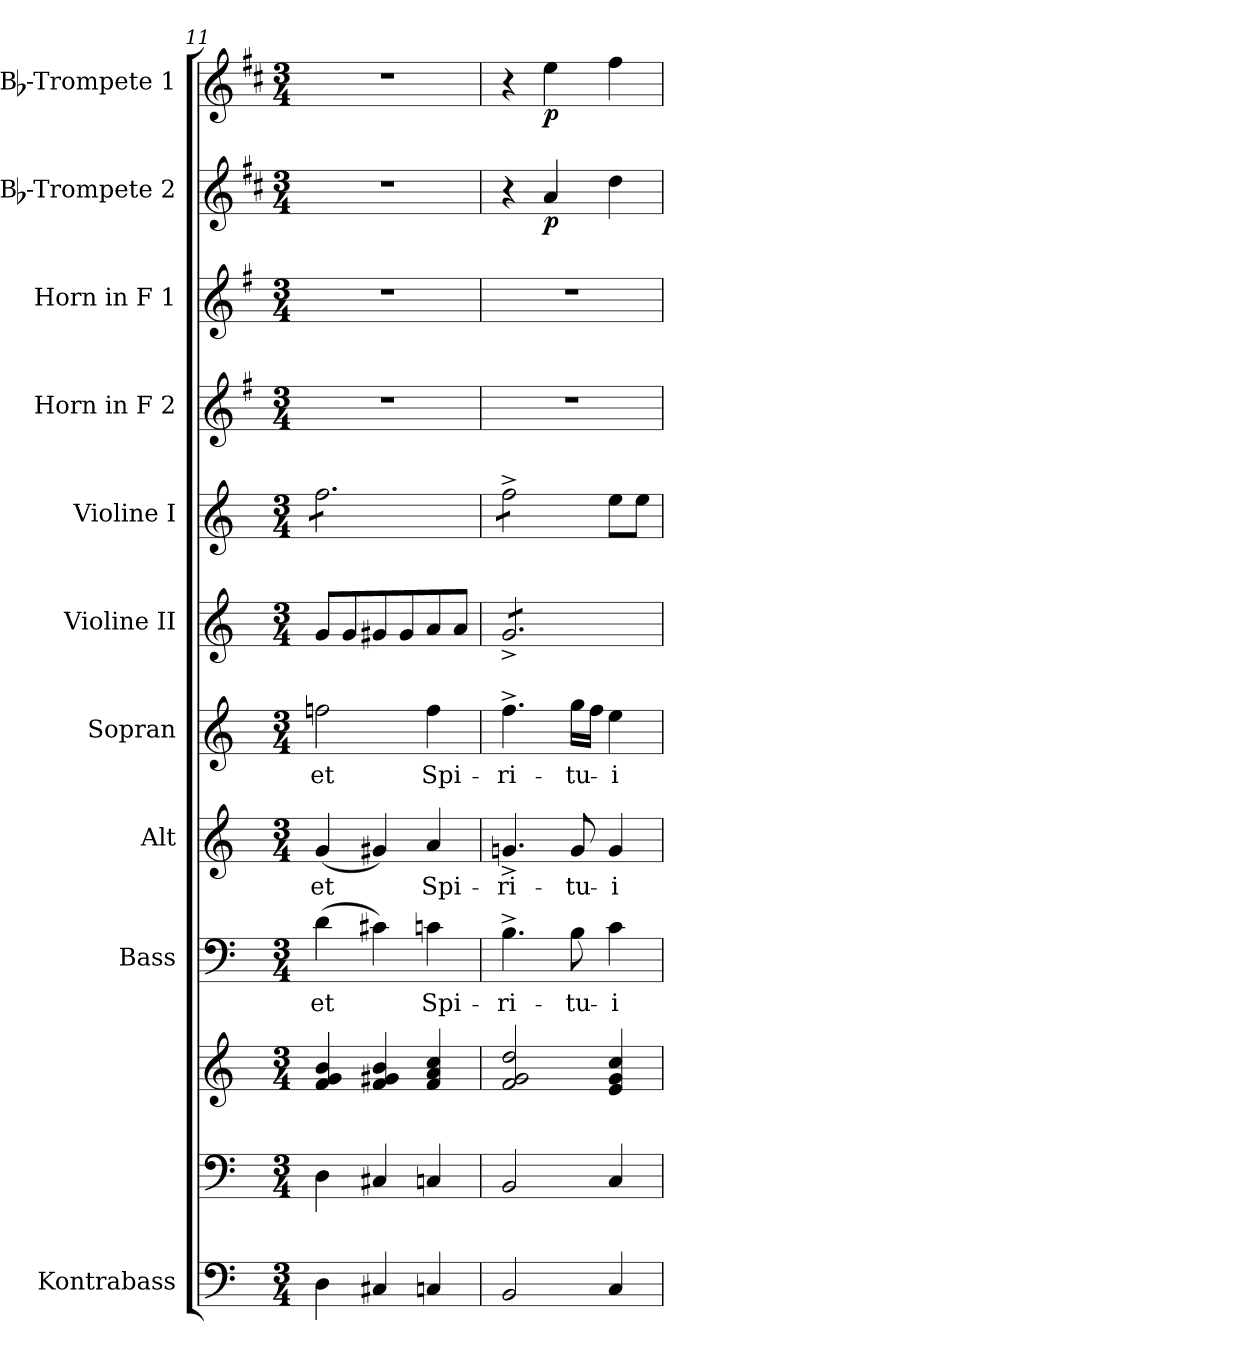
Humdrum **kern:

**kern	**kern	**kern	**kern	**text	**kern	**text	**kern	**text	**kern	**kern	**kern	**kern	**kern	**dynam	**kern	**dynam
*part11	*part10	*part10	*part9	*part9	*part8	*part8	*part7	*part7	*part6	*part5	*part4	*part3	*part2	*part2	*part1	*part1
*staff12	*staff11	*staff10	*staff9	*staff9	*staff8	*staff8	*staff7	*staff7	*staff6	*staff5	*staff4	*staff3	*staff2	*staff2	*staff1	*staff1
*I"Kontrabass	*	*	*I"Bass	*	*I"Alt	*	*I"Sopran	*	*I"Violine II	*I"Violine I	*I"Horn in F 2	*I"Horn in F 1	*I"Bb-Trompete 2	*	*I"Bb-Trompete 1	*
*I'Kb.	*	*	*I'B.	*	*I'A.	*	*I'S.	*	*I'Vl. II	*I'Vl. I	*	*	*I'Bb Trp. 2	*	*I'Bb Trp. 1	*
*clefF4	*clefF4	*clefG2	*clefF4	*	*clefG2	*	*clefG2	*	*clefG2	*clefG2	*clefG2	*clefG2	*clefG2	*	*clefG2	*
*ITrd7c12	*	*	*	*	*	*	*	*	*	*	*ITrd4c7	*ITrd4c7	*ITrd1c2	*	*ITrd1c2	*
*k[]	*k[]	*k[]	*k[]	*	*k[]	*	*k[]	*	*k[]	*k[]	*k[]	*k[]	*k[]	*	*k[]	*
*C:	*C:	*C:	*C:	*	*C:	*	*C:	*	*C:	*C:	*C:	*C:	*C:	*	*C:	*
*M3/4	*M3/4	*M3/4	*M3/4	*	*M3/4	*	*M3/4	*	*M3/4	*M3/4	*M3/4	*M3/4	*M3/4	*	*M3/4	*
=11	=11	=11	=11	=11	=11	=11	=11	=11	=11	=11	=11	=11	=11	=11	=11	=11
!	!	!	!	!LO:LY:b	!	!LO:LY:b	!	!LO:LY:b	!	!	!	!	!	!	!	!
*	*	*	*	*	*	*	*	*	*	*tremolo	*	*	*	*	*	*
4DD\	4D\	4f/ 4g/ 4b/	(>4d\	et	(<4g/	et	2ffn\	et	8g/L	8ff\L	2.r	2.r	2.r	.	2.r	.
.	.	.	.	.	.	.	.	.	8g/	8ff\	.	.	.	.	.	.
4CC#X/	4C#X/	4f/ 4g#X/ 4b/	4c#X\)	.	4g#X/)	.	.	.	8g#X/	8ff\	.	.	.	.	.	.
.	.	.	.	.	.	.	.	.	8g#/	8ff\	.	.	.	.	.	.
!	!	!	!	!LO:LY:b	!	!LO:LY:b	!	!LO:LY:b	!	!	!	!	!	!	!	!
4CCn/	4Cn/	4f/ 4a/ 4cc/	4cn\	Spi-	4a/	Spi-	4ff\	Spi-	8a/	8ff\	.	.	.	.	.	.
.	.	.	.	.	.	.	.	.	8a/J	8ff\J	.	.	.	.	.	.
=12	=12	=12	=12	=12	=12	=12	=12	=12	=12	=12	=12	=12	=12	=12	=12	=12
!	!	!	!	!LO:LY:b	!	!LO:LY:b	!	!LO:LY:b	!	!	!	!	!	!	!	!
*	*	*	*	*	*	*	*	*	*tremolo	*	*	*	*	*	*	*
2BBB/	2BB/	2f/ 2g/ 2dd/	4.B^>\	-ri-	4.gn^</	-ri-	4.ff^>\	-ri-	8g^</L	8ff^>\L	2.r	2.r	4r	.	4r	.
.	.	.	.	.	.	.	.	.	8g^</	8ff^>\	.	.	.	.	.	.
!	!	!	!	!	!	!	!	!	!	!	!	!	!	!LO:DY:b	!	!LO:DY:b
.	.	.	.	.	.	.	.	.	8g^</	8ff^>\	.	.	4g/	p	4dd\	p
!	!	!	!	!LO:LY:b	!	!LO:LY:b	!	!LO:LY:b	!	!	!	!	!	!	!	!
.	.	.	8B\	-tu-	8g/	-tu-	16gg\LL	-tu-	8g^</	8ff^>\J	.	.	.	.	.	.
*	*	*	*	*	*	*	*	*	*	*Xtremolo	*	*	*	*	*	*
.	.	.	.	.	.	.	16ff\JJ	.	.	.	.	.	.	.	.	.
!	!	!	!	!LO:LY:b	!	!LO:LY:b	!	!LO:LY:b	!	!	!	!	!	!	!	!
4CC/	4C/	4e/ 4g/ 4cc/	4c\	-i	4g/	-i	4ee\	-i	8g^</	8ee\L	.	.	4cc\	.	4ee\	.
.	.	.	.	.	.	.	.	.	8g^</J	8ee\J	.	.	.	.	.	.
*	*	*	*	*	*	*	*	*	*Xtremolo	*	*	*	*	*	*	*
=	=	=	=	=	=	=	=	=	=	=	=	=	=	=	=	=
*-	*-	*-	*-	*-	*-	*-	*-	*-	*-	*-	*-	*-	*-	*-	*-	*-
